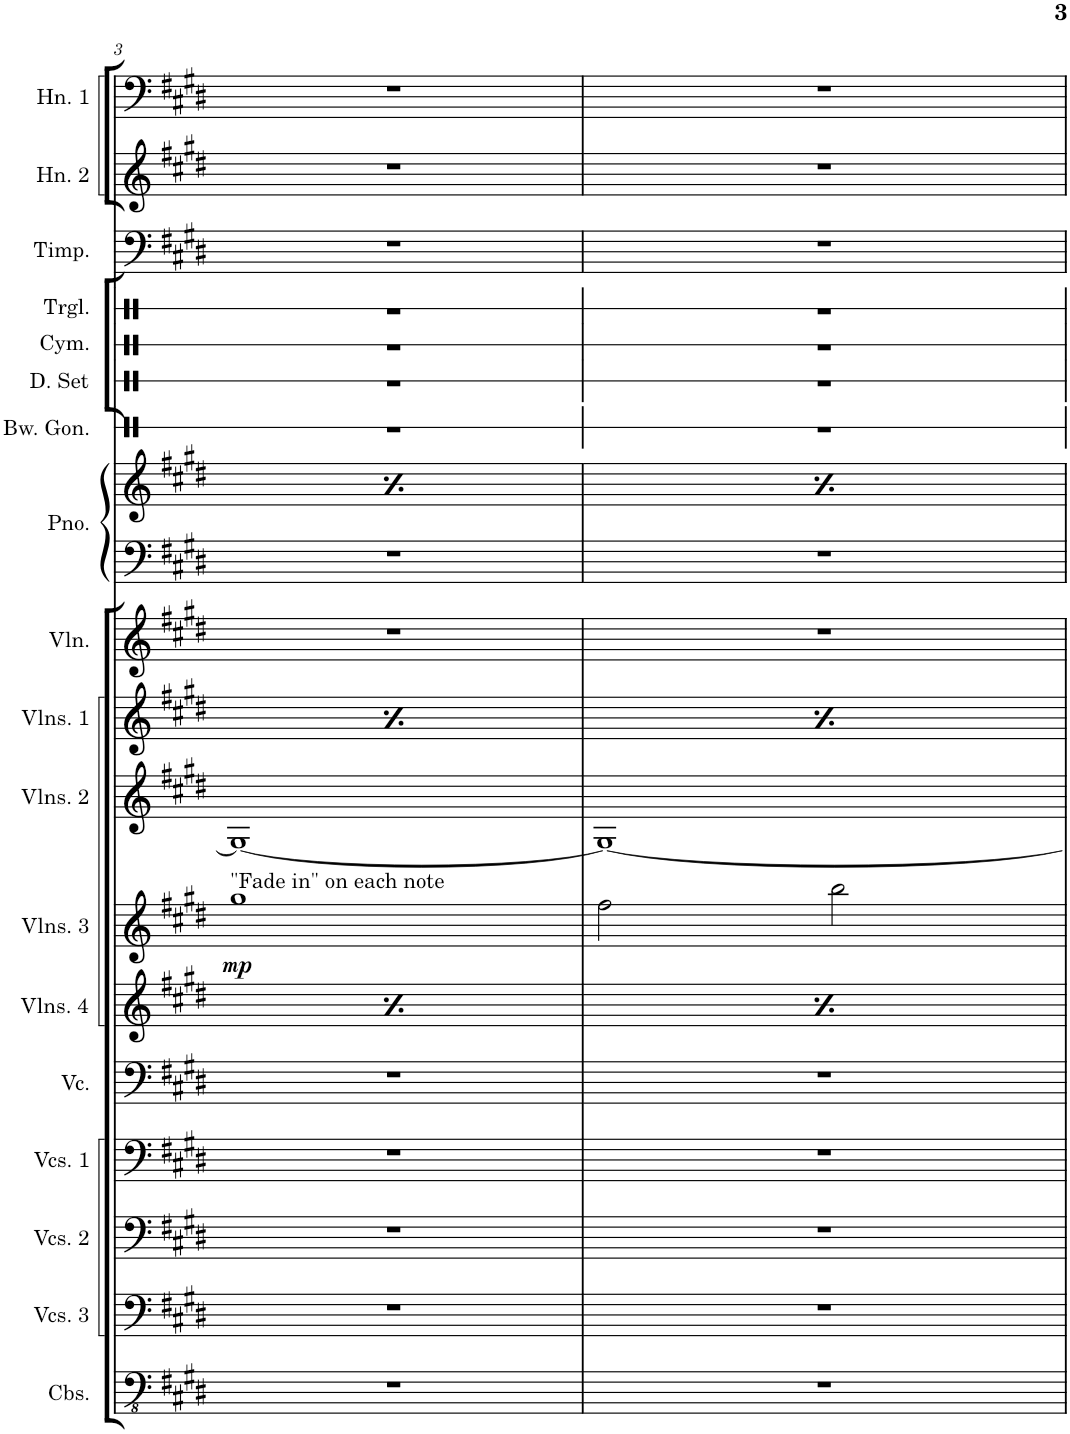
**kern	**kern	**kern	**kern	**kern	**kern	**dynam	**kern	**dynam	**kern	**kern	**dynam	**kern	**kern	**kern	**dynam	**kern	**kern	**kern	**kern	**kern
*part16	*part15	*part14	*part13	*part12	*part11	*part11	*part10	*part10	*part9	*part8	*part8	*part7	*part6	*part6	*part6	*part5	*part4	*part3	*part2	*part1
*staff17	*staff16	*staff15	*staff14	*staff13	*staff12	*staff12	*staff11	*staff11	*staff10	*staff9	*staff9	*staff8	*staff7	*staff6	*staff6/7	*staff5	*staff4	*staff3	*staff2	*staff1
*I"Contrabasses	*I"Violoncellos 3	*I"Violoncellos 2	*I"Violoncellos 1	*I"Violoncello	*I"Violins 4	*	*I"Violins 3	*	*I"Violins 2	*I"Violins 1	*	*I"Violin	*I"Piano	*	*	*I"Bowl Gongs	*I"Triangle	*I"Timpani	*I"Horn 2	*I"Horn 1
*I'Cbs.	*I'Vcs. 3	*I'Vcs. 2	*I'Vcs. 1	*I'Vc.	*I'Vlns. 4	*	*I'Vlns. 3	*	*I'Vlns. 2	*I'Vlns. 1	*	*I'Vln.	*I'Pno.	*	*	*I'Bw. Gon.	*I'Trgl.	*I'Timp.	*I'Hn. 2	*I'Hn. 1
!!LO:PB:g=z
*clefFv4	*clefF4	*clefF4	*clefF4	*clefF4	*clefG2	*	*clefG2	*	*clefG2	*clefG2	*	*clefG2	*clefF4	*clefG2	*	*clefX	*clefX	*clefF4	*clefG2	*clefF4
*	*	*	*	*	*	*	*	*	*	*	*	*	*	*	*	*	*	*	*ITrd4c7	*ITrd4c7
*k[f#c#g#d#]	*k[f#c#g#d#]	*k[f#c#g#d#]	*k[f#c#g#d#]	*k[f#c#g#d#]	*k[f#c#g#d#]	*	*k[f#c#g#d#]	*	*k[f#c#g#d#]	*k[f#c#g#d#]	*	*k[f#c#g#d#]	*k[f#c#g#d#]	*k[f#c#g#d#]	*	*k[]	*k[]	*k[f#c#g#d#]	*k[f#c#g#d#]	*k[f#c#g#d#]
*M4/4	*M4/4	*M4/4	*M4/4	*M4/4	*M4/4	*	*M4/4	*	*M4/4	*M4/4	*	*M4/4	*M4/4	*M4/4	*	*M4/4	*M4/4	*M4/4	*M4/4	*M4/4
=3	=3	=3	=3	=3	=3	=3	=3	=3	=3	=3	=3	=3	=3	=3	=3	=3	=3	=3	=3	=3
!	!	!	!	!	!	!	!LO:TX:a:t="Fade in" on each note	!	!	!	!	!	!	!	!	!	!	!	!	!
!	!	!	!	!	!LO:TX:a:i:t=8th note delay	!	!	!	!	!	!	!	!	!	!	!	!	!	!	!
!	!	!	!	!	!LO:TX:a:t=pizz.	!	!	!	!	!	!	!	!	!	!	!	!	!	!	!
!	!	!	!	!	!	!LO:DY:b	!	!LO:DY:b	!	!	!LO:DY:b	!	!	!	!LO:DY:b	!	!	!	!	!
1r	1r	1r	1r	1r	2cc#\	p	1gg#	mp	1G#_	16c#/	p	1r	1r	8ccc#\L	mp	1r	1r	1r	1r	1r
.	.	.	.	.	.	.	.	.	.	16r	.	.	.	.	.	.	.	.	.	.
.	.	.	.	.	.	.	.	.	.	16c#/LL	.	.	.	8ggg#\	.	.	.	.	.	.
.	.	.	.	.	.	.	.	.	.	16e/JJ	.	.	.	.	.	.	.	.	.	.
.	.	.	.	.	.	.	.	.	.	16d#/	.	.	.	8fff#\	.	.	.	.	.	.
.	.	.	.	.	.	.	.	.	.	16r	.	.	.	.	.	.	.	.	.	.
.	.	.	.	.	.	.	.	.	.	16d#/LL	.	.	.	8ggg#\J	.	.	.	.	.	.
.	.	.	.	.	.	.	.	.	.	16e/JJ	.	.	.	.	.	.	.	.	.	.
.	.	.	.	.	2cc#\	.	.	.	.	16c#/	.	.	.	8eee\L	.	.	.	.	.	.
.	.	.	.	.	.	.	.	.	.	16r	.	.	.	.	.	.	.	.	.	.
.	.	.	.	.	.	.	.	.	.	16c#/LL	.	.	.	8ggg#\	.	.	.	.	.	.
.	.	.	.	.	.	.	.	.	.	16e/JJ	.	.	.	.	.	.	.	.	.	.
.	.	.	.	.	.	.	.	.	.	16d#/	.	.	.	8ddd#\	.	.	.	.	.	.
.	.	.	.	.	.	.	.	.	.	16r	.	.	.	.	.	.	.	.	.	.
.	.	.	.	.	.	.	.	.	.	16d#/LL	.	.	.	8ggg#\J	.	.	.	.	.	.
.	.	.	.	.	.	.	.	.	.	16e/JJ	.	.	.	.	.	.	.	.	.	.
=4	=4	=4	=4	=4	=4	=4	=4	=4	=4	=4	=4	=4	=4	=4	=4	=4	=4	=4	=4	=4
!	!	!	!	!	!LO:TX:a:i:t=8th note delay	!	!	!	!	!	!	!	!	!	!	!	!	!	!	!
!	!	!	!	!	!LO:TX:a:t=pizz.	!	!	!	!	!	!	!	!	!	!	!	!	!	!	!
!	!	!	!	!	!	!LO:DY:b	!	!	!	!	!LO:DY:b	!	!	!	!LO:DY:b	!	!	!	!	!
1r	1r	1r	1r	1r	2cc#\	p	2ff#\	.	1G#_	16c#/	p	1r	1r	8ccc#\L	mp	1r	1r	1r	1r	1r
.	.	.	.	.	.	.	.	.	.	16r	.	.	.	.	.	.	.	.	.	.
.	.	.	.	.	.	.	.	.	.	16c#/LL	.	.	.	8ggg#\	.	.	.	.	.	.
.	.	.	.	.	.	.	.	.	.	16e/JJ	.	.	.	.	.	.	.	.	.	.
.	.	.	.	.	.	.	.	.	.	16d#/	.	.	.	8fff#\	.	.	.	.	.	.
.	.	.	.	.	.	.	.	.	.	16r	.	.	.	.	.	.	.	.	.	.
.	.	.	.	.	.	.	.	.	.	16d#/LL	.	.	.	8ggg#\J	.	.	.	.	.	.
.	.	.	.	.	.	.	.	.	.	16e/JJ	.	.	.	.	.	.	.	.	.	.
.	.	.	.	.	2cc#\	.	2bb\	.	.	16c#/	.	.	.	8eee\L	.	.	.	.	.	.
.	.	.	.	.	.	.	.	.	.	16r	.	.	.	.	.	.	.	.	.	.
.	.	.	.	.	.	.	.	.	.	16c#/LL	.	.	.	8ggg#\	.	.	.	.	.	.
.	.	.	.	.	.	.	.	.	.	16e/JJ	.	.	.	.	.	.	.	.	.	.
.	.	.	.	.	.	.	.	.	.	16d#/	.	.	.	8ddd#\	.	.	.	.	.	.
.	.	.	.	.	.	.	.	.	.	16r	.	.	.	.	.	.	.	.	.	.
.	.	.	.	.	.	.	.	.	.	16d#/LL	.	.	.	8ggg#\J	.	.	.	.	.	.
.	.	.	.	.	.	.	.	.	.	16e/JJ	.	.	.	.	.	.	.	.	.	.
=	=	=	=	=	=	=	=	=	=	=	=	=	=	=	=	=	=	=	=	=
*-	*-	*-	*-	*-	*-	*-	*-	*-	*-	*-	*-	*-	*-	*-	*-	*-	*-	*-	*-	*-
